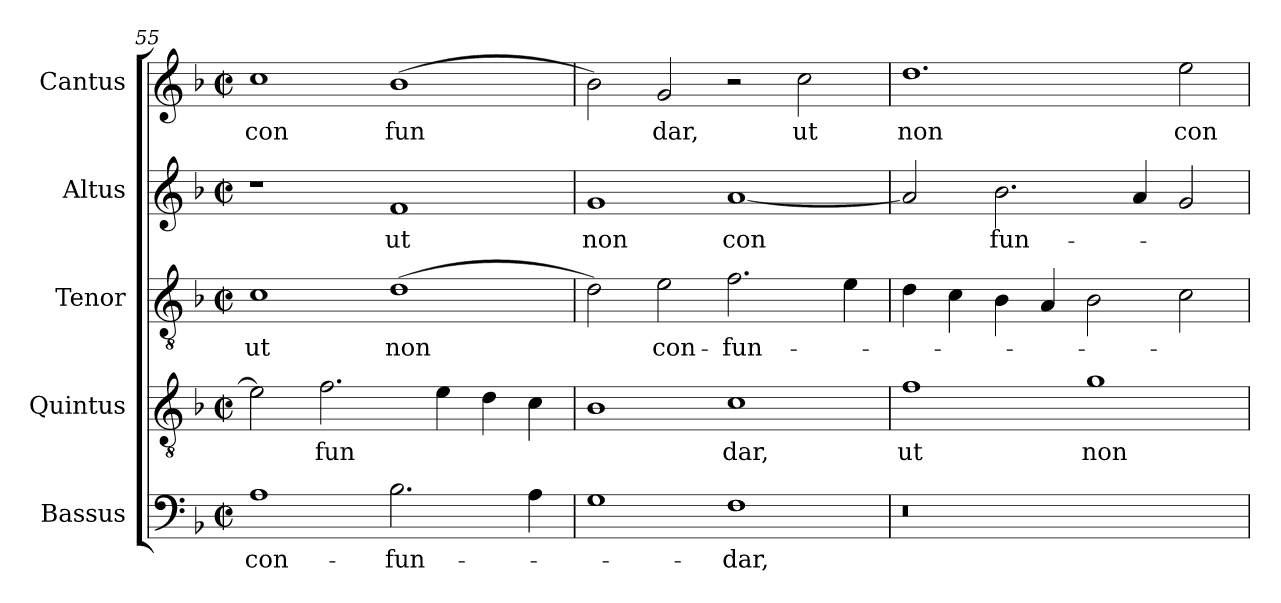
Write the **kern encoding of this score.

**kern	**text	**kern	**text	**kern	**text	**kern	**text	**kern	**text
*part5	*part5	*part4	*part4	*part3	*part3	*part2	*part2	*part1	*part1
*staff5	*staff5	*staff4	*staff4	*staff3	*staff3	*staff2	*staff2	*staff1	*staff1
*I"Bassus	*	*I"Quintus	*	*I"Tenor	*	*I"Altus	*	*I"Cantus	*
*clefF4	*	*clefGv2	*	*clefGv2	*	*clefG2	*	*clefG2	*
*k[b-]	*	*k[b-]	*	*k[b-]	*	*k[b-]	*	*k[b-]	*
*F:	*	*F:	*	*F:	*	*F:	*	*F:	*
*M2/2	*	*M2/2	*	*M2/2	*	*M2/2	*	*M2/2	*
*met(c|)	*	*met(c|)	*	*met(c|)	*	*met(c|)	*	*met(c|)	*
=55	=55	=55	=55	=55	=55	=55	=55	=55	=55
!	!LO:LY:b:cj	!	!	!	!LO:LY:b:cj	!	!	!	!LO:LY:b:cj
1A	con-	2e\]	.	1c	ut	1r	.	1cc	con
!	!	!	!LO:LY:b	!	!	!	!	!	!
.	.	2.f\	fun	.	.	.	.	.	.
!	!LO:LY:b	!	!	!	!LO:LY:b	!	!LO:LY:b:cj	!	!LO:LY:b:cj
2.B-\	-fun-	.	.	(>1d	non	1f	ut	(>1b-	fun
.	.	4e\	.	.	.	.	.	.	.
.	.	4d\	.	.	.	.	.	.	.
4A\	.	4c\	.	.	.	.	.	.	.
=56	=56	=56	=56	=56	=56	=56	=56	=56	=56
!	!	!	!	!	!	!	!LO:LY:b:cj	!	!
1G	.	1B-	.	2d\)	.	1g	non	2b-\)	.
!	!	!	!	!	!LO:LY:b:cj	!	!	!	!LO:LY:b:cj
.	.	.	.	2e\	con-	.	.	2g/	dar,
!	!LO:LY:b:cj	!	!LO:LY:b:cj	!	!LO:LY:b	!	!LO:LY:b:cj	!	!
1F	-dar,	1c	dar,	2.f\	-fun-	[>1a	con	2r	.
!	!	!	!	!	!	!	!	!	!LO:LY:b:cj
.	.	.	.	.	.	.	.	2cc\	ut
.	.	.	.	4e\	.	.	.	.	.
!!LO:PB:g=z
=57	=57	=57	=57	=57	=57	=57	=57	=57	=57
!	!	!	!LO:LY:b:cj	!	!	!	!	!	!LO:LY:b:cj
0r	.	1f	ut	4d\	.	2a/]	.	1.dd	non
.	.	.	.	4c\	.	.	.	.	.
!	!	!	!	!	!	!	!LO:LY:b	!	!
.	.	.	.	4B-\	.	2.b-\	fun-	.	.
.	.	.	.	4A/	.	.	.	.	.
!	!	!	!LO:LY:b:cj	!	!	!	!	!	!
.	.	1g	non	2B-\	.	.	.	.	.
.	.	.	.	.	.	4a/	.	.	.
!	!	!	!	!	!	!	!	!	!LO:LY:b:cj
.	.	.	.	2c\	.	2g/	.	2ee\	con
=	=	=	=	=	=	=	=	=	=
*-	*-	*-	*-	*-	*-	*-	*-	*-	*-
